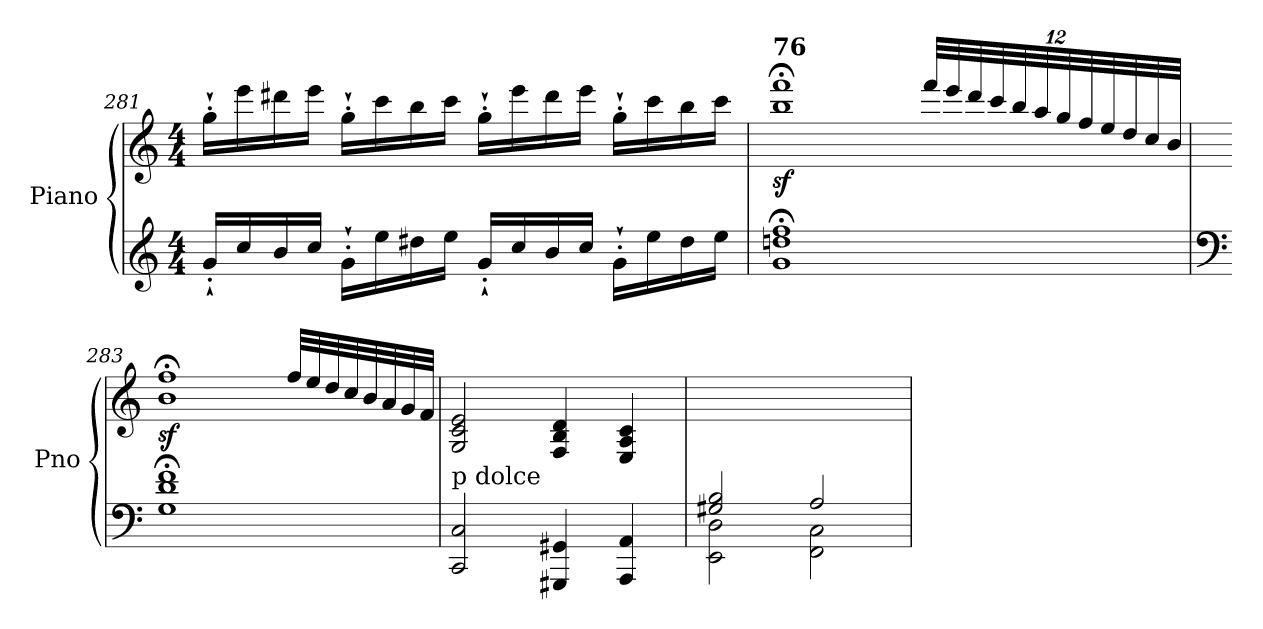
**kern	**kern	**dynam
*part1	*part1	*part1
*staff2	*staff1	*staff1/2
*I"Piano	*	*
*I'Pno	*	*
*clefG2	*clefG2	*
*k[]	*k[]	*
*M4/4	*M4/4	*
=281	=281	=281
16g'`/LL	16gg'`\LL	.
16cc/	16eee\	.
16b/	16ddd#X\	.
16cc/JJ	16eee\JJ	.
16g'`\LL	16gg'`\LL	.
16ee\	16ccc\	.
16dd#X\	16bb\	.
16ee\JJ	16ccc\JJ	.
16g'`/LL	16gg'`\LL	.
16cc/	16eee\	.
16b/	16ddd#\	.
16cc/JJ	16eee\JJ	.
16g'`\LL	16gg'`\LL	.
16ee\	16ccc\	.
16dd#\	16bb\	.
16ee\JJ	16ccc\JJ	.
=282	=282	=282
*	*^	*
!	!LO:TX:a:B:t=76	!	!
!	!	!	!LO:DY:b
1g;< 1ddn;< 1ff;<	1bb;< 1fff;<	2.ryy	sf
*	*	*Xbrackettup	*
.	.	48fff/LLL	.
.	.	48eee/	.
.	.	48ddd/	.
.	.	48ccc/	.
.	.	48bb/	.
.	.	48aa/	.
.	.	48gg/	.
.	.	48ff/	.
.	.	48ee/	.
.	.	48dd/	.
.	.	48cc/	.
.	.	48b/JJJ	.
=283	=283	=283	=283
*clefF4	*	*	*
!	!	!	!LO:DY:b
1G;< 1d;< 1f;<	1b;< 1ff;<	2.ryy	sf
.	.	32ff/LLL	.
.	.	32ee/	.
.	.	32dd/	.
.	.	32cc/	.
.	.	32b/	.
.	.	32a/	.
.	.	32g/	.
.	.	32f/JJJ	.
=284	=284	=284	=284
!	!LO:TX:a:B:t=152	!	!
!LO:TX:a:t=p dolce	!	!	!
*	*v	*v	*
2CC/ 2C/	2G/ 2c/ 2e/	.
4GGG#X/ 4GG#X/	4F/ 4B/ 4d/	.
4AAA/ 4AA/	4E/ 4A/ 4c/	.
=285	=285	=285
*^	*	*
2G#X/ 2B/	2EE\ 2D\	1ryy	.
2A/	2FF\ 2C\	.	.
*v	*v	*	*
=	=	=
*-	*-	*-
